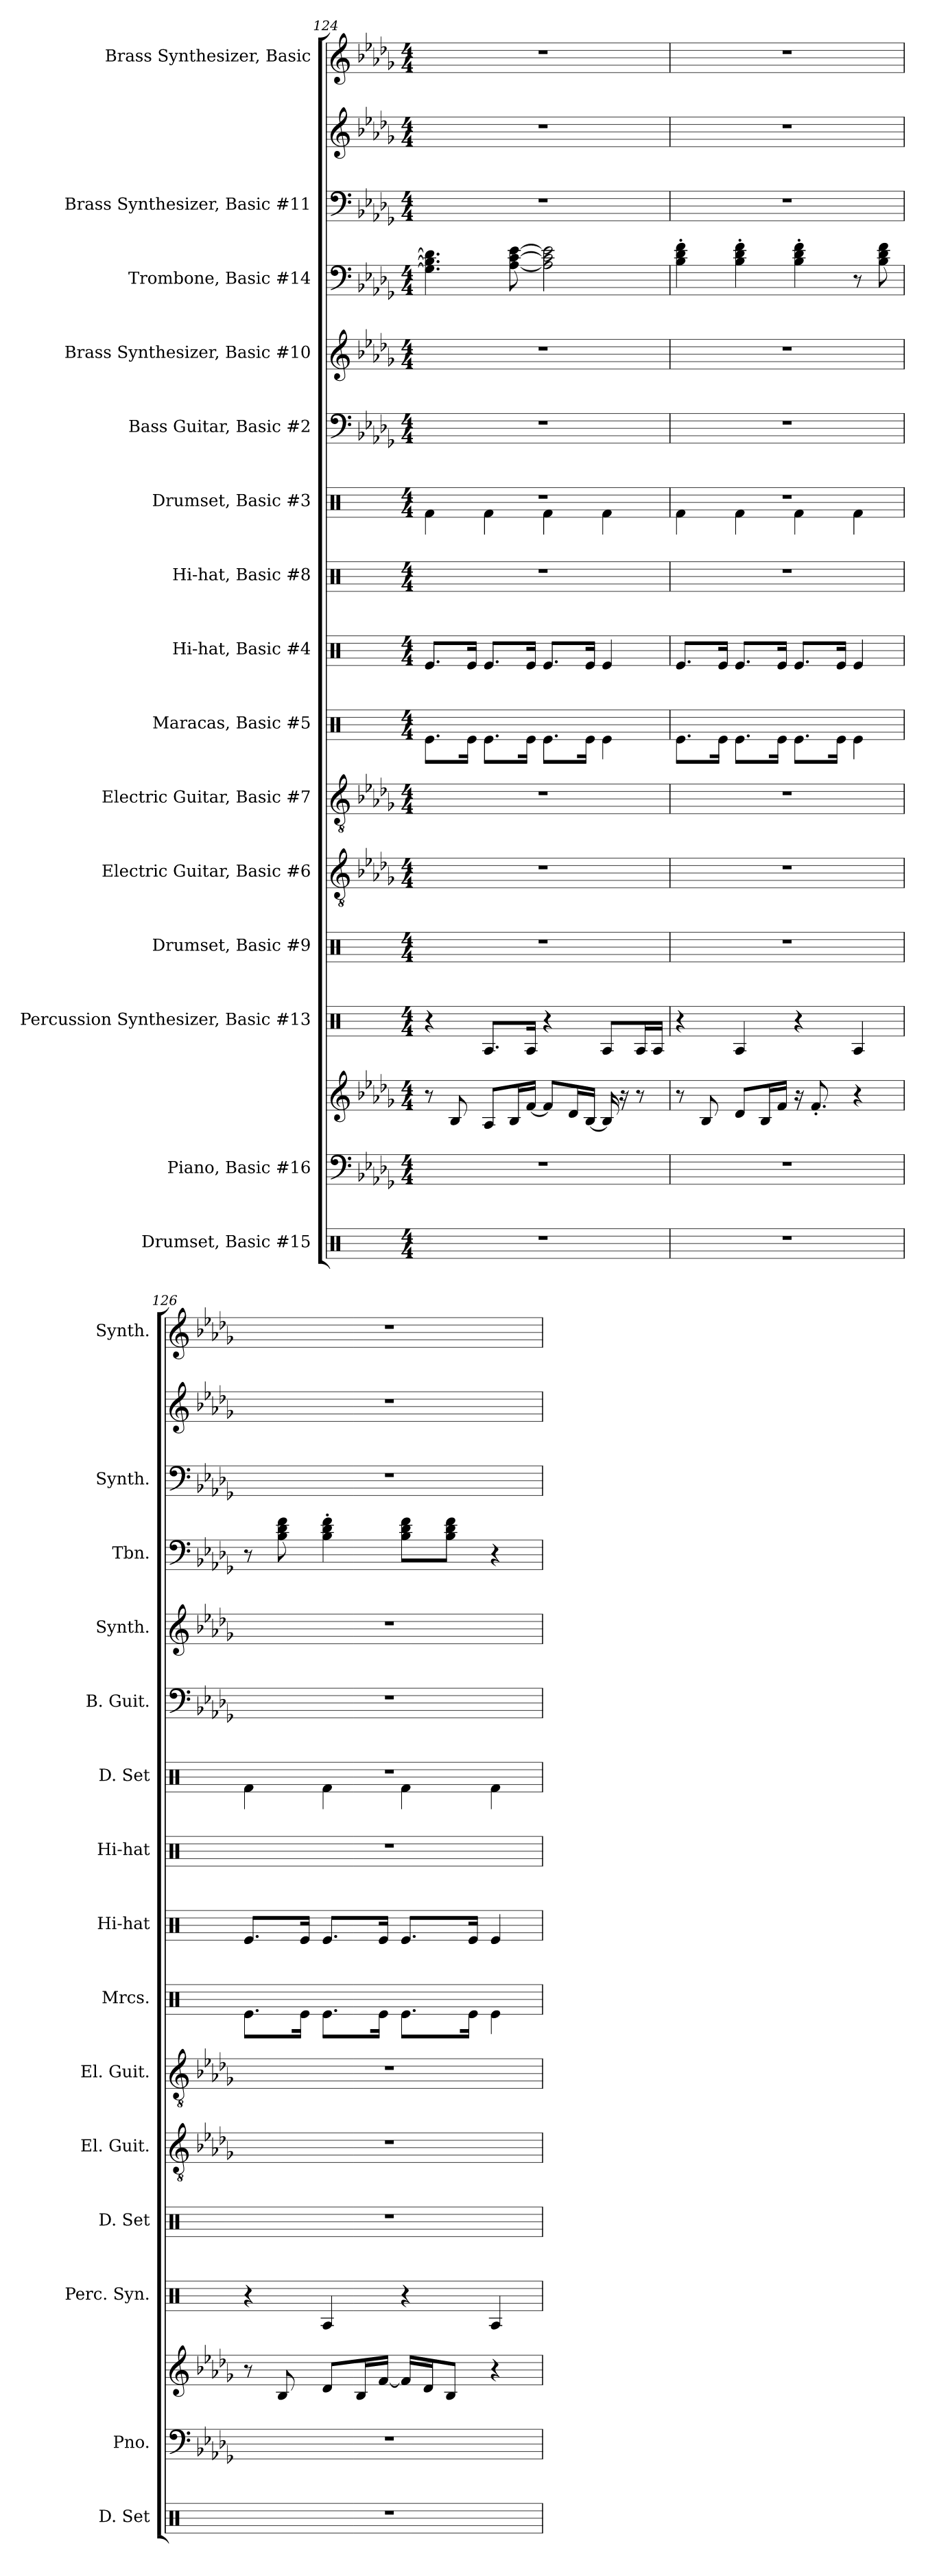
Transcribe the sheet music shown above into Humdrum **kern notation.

**kern	**kern	**kern	**kern	**kern	**kern	**kern	**kern	**kern	**kern	**kern	**kern	**kern	**kern	**kern	**kern	**kern
*part15	*part14	*part14	*part13	*part12	*part11	*part10	*part9	*part8	*part7	*part6	*part5	*part4	*part3	*part2	*part2	*part1
*staff17	*staff16	*staff15	*staff14	*staff13	*staff12	*staff11	*staff10	*staff9	*staff8	*staff7	*staff6	*staff5	*staff4	*staff3	*staff2	*staff1
*I"Drumset, Basic #15	*I"Piano, Basic #16	*	*I"Percussion Synthesizer, Basic #13	*I"Drumset, Basic #9	*I"Electric Guitar, Basic #6	*I"Electric Guitar, Basic #7	*I"Maracas, Basic #5	*I"Hi-hat, Basic #4	*I"Hi-hat, Basic #8	*I"Drumset, Basic #3	*I"Bass Guitar, Basic #2	*I"Brass Synthesizer, Basic #10	*I"Trombone, Basic #14	*I"Brass Synthesizer, Basic #11	*	*I"Brass Synthesizer, Basic
*I'D. Set	*I'Pno.	*	*I'Perc. Syn.	*I'D. Set	*I'El. Guit.	*I'El. Guit.	*I'Mrcs.	*I'Hi-hat	*I'Hi-hat	*I'D. Set	*I'B. Guit.	*I'Synth.	*I'Tbn.	*I'Synth.	*	*I'Synth.
*clefX	*clefF4	*clefG2	*clefX	*clefX	*clefGv2	*clefGv2	*clefX	*clefX	*clefX	*clefX	*clefF4	*clefG2	*clefF4	*clefF4	*clefG2	*clefG2
*	*	*	*	*	*	*	*	*	*	*	*ITrd7c12	*	*	*	*	*
*k[]	*k[b-e-a-d-g-]	*k[b-e-a-d-g-]	*k[]	*k[]	*k[b-e-a-d-g-]	*k[b-e-a-d-g-]	*k[]	*k[]	*k[]	*k[]	*k[b-e-a-d-g-]	*k[b-e-a-d-g-]	*k[b-e-a-d-g-]	*k[b-e-a-d-g-]	*k[b-e-a-d-g-]	*k[b-e-a-d-g-]
*M4/4	*M4/4	*M4/4	*M4/4	*M4/4	*M4/4	*M4/4	*M4/4	*M4/4	*M4/4	*M4/4	*M4/4	*M4/4	*M4/4	*M4/4	*M4/4	*M4/4
=124	=124	=124	=124	=124	=124	=124	=124	=124	=124	=124	=124	=124	=124	=124	=124	=124
*	*	*	*	*	*	*	*	*	*	*^	*	*	*	*	*	*
1r	1r	8r	4r	1r	1r	1r	8.Re\L	8.Re/L	1r	1r	4Rf\	1r	1r	4.G-\] 4.B-\] 4.d-\]	1r	1r	1r
.	.	8B-/	.	.	.	.	.	.	.	.	.	.	.	.	.	.	.
.	.	.	.	.	.	.	16Re\Jk	16Re/Jk	.	.	.	.	.	.	.	.	.
.	.	8A-/L	8.RA/L	.	.	.	8.Re\L	8.Re/L	.	.	4Rf\	.	.	.	.	.	.
.	.	16B-/L	.	.	.	.	.	.	.	.	.	.	.	[8A-\ [8c\ [8e-\	.	.	.
.	.	[16f/JJ	16RA/Jk	.	.	.	16Re\Jk	16Re/Jk	.	.	.	.	.	.	.	.	.
.	.	8f/L]	4r	.	.	.	8.Re\L	8.Re/L	.	.	4Rf\	.	.	2A-\] 2c\] 2e-\]	.	.	.
.	.	16d-/L	.	.	.	.	.	.	.	.	.	.	.	.	.	.	.
.	.	[16B-/JJ	.	.	.	.	16Re\Jk	16Re/Jk	.	.	.	.	.	.	.	.	.
.	.	16B-/]	8RA/L	.	.	.	4Re\	4Re/	.	.	4Rf\	.	.	.	.	.	.
.	.	16r	.	.	.	.	.	.	.	.	.	.	.	.	.	.	.
.	.	8r	16RA/L	.	.	.	.	.	.	.	.	.	.	.	.	.	.
.	.	.	16RA/JJ	.	.	.	.	.	.	.	.	.	.	.	.	.	.
=125	=125	=125	=125	=125	=125	=125	=125	=125	=125	=125	=125	=125	=125	=125	=125	=125	=125
1r	1r	8r	4r	1r	1r	1r	8.Re\L	8.Re/L	1r	1r	4Rf\	1r	1r	4B-\' 4d-\' 4f\'	1r	1r	1r
.	.	8B-/	.	.	.	.	.	.	.	.	.	.	.	.	.	.	.
.	.	.	.	.	.	.	16Re\Jk	16Re/Jk	.	.	.	.	.	.	.	.	.
.	.	8d-/L	4RA/	.	.	.	8.Re\L	8.Re/L	.	.	4Rf\	.	.	4B-\' 4d-\' 4f\'	.	.	.
.	.	16B-/L	.	.	.	.	.	.	.	.	.	.	.	.	.	.	.
.	.	16f/JJ	.	.	.	.	16Re\Jk	16Re/Jk	.	.	.	.	.	.	.	.	.
.	.	16r	4r	.	.	.	8.Re\L	8.Re/L	.	.	4Rf\	.	.	4B-\' 4d-\' 4f\'	.	.	.
.	.	8.f'/	.	.	.	.	.	.	.	.	.	.	.	.	.	.	.
.	.	.	.	.	.	.	16Re\Jk	16Re/Jk	.	.	.	.	.	.	.	.	.
.	.	4r	4RA/	.	.	.	4Re\	4Re/	.	.	4Rf\	.	.	8r	.	.	.
.	.	.	.	.	.	.	.	.	.	.	.	.	.	8B-\ 8d-\ 8f\	.	.	.
!!LO:PB:g=z
=126	=126	=126	=126	=126	=126	=126	=126	=126	=126	=126	=126	=126	=126	=126	=126	=126	=126
1r	1r	8r	4r	1r	1r	1r	8.Re\L	8.Re/L	1r	1r	4Rf\	1r	1r	8r	1r	1r	1r
.	.	8B-/	.	.	.	.	.	.	.	.	.	.	.	8B-\ 8d-\ 8f\	.	.	.
.	.	.	.	.	.	.	16Re\Jk	16Re/Jk	.	.	.	.	.	.	.	.	.
.	.	8d-/L	4RA/	.	.	.	8.Re\L	8.Re/L	.	.	4Rf\	.	.	4B-\' 4d-\' 4f\'	.	.	.
.	.	16B-/L	.	.	.	.	.	.	.	.	.	.	.	.	.	.	.
.	.	[16f/JJ	.	.	.	.	16Re\Jk	16Re/Jk	.	.	.	.	.	.	.	.	.
.	.	16f/LL]	4r	.	.	.	8.Re\L	8.Re/L	.	.	4Rf\	.	.	8B-\ 8d-\ 8f\L	.	.	.
.	.	16d-/J	.	.	.	.	.	.	.	.	.	.	.	.	.	.	.
.	.	8B-/J	.	.	.	.	.	.	.	.	.	.	.	8B-\ 8d-\ 8f\J	.	.	.
.	.	.	.	.	.	.	16Re\Jk	16Re/Jk	.	.	.	.	.	.	.	.	.
.	.	4r	4RA/	.	.	.	4Re\	4Re/	.	.	4Rf\	.	.	4r	.	.	.
*	*	*	*	*	*	*	*	*	*	*v	*v	*	*	*	*	*	*
=	=	=	=	=	=	=	=	=	=	=	=	=	=	=	=	=
*-	*-	*-	*-	*-	*-	*-	*-	*-	*-	*-	*-	*-	*-	*-	*-	*-
